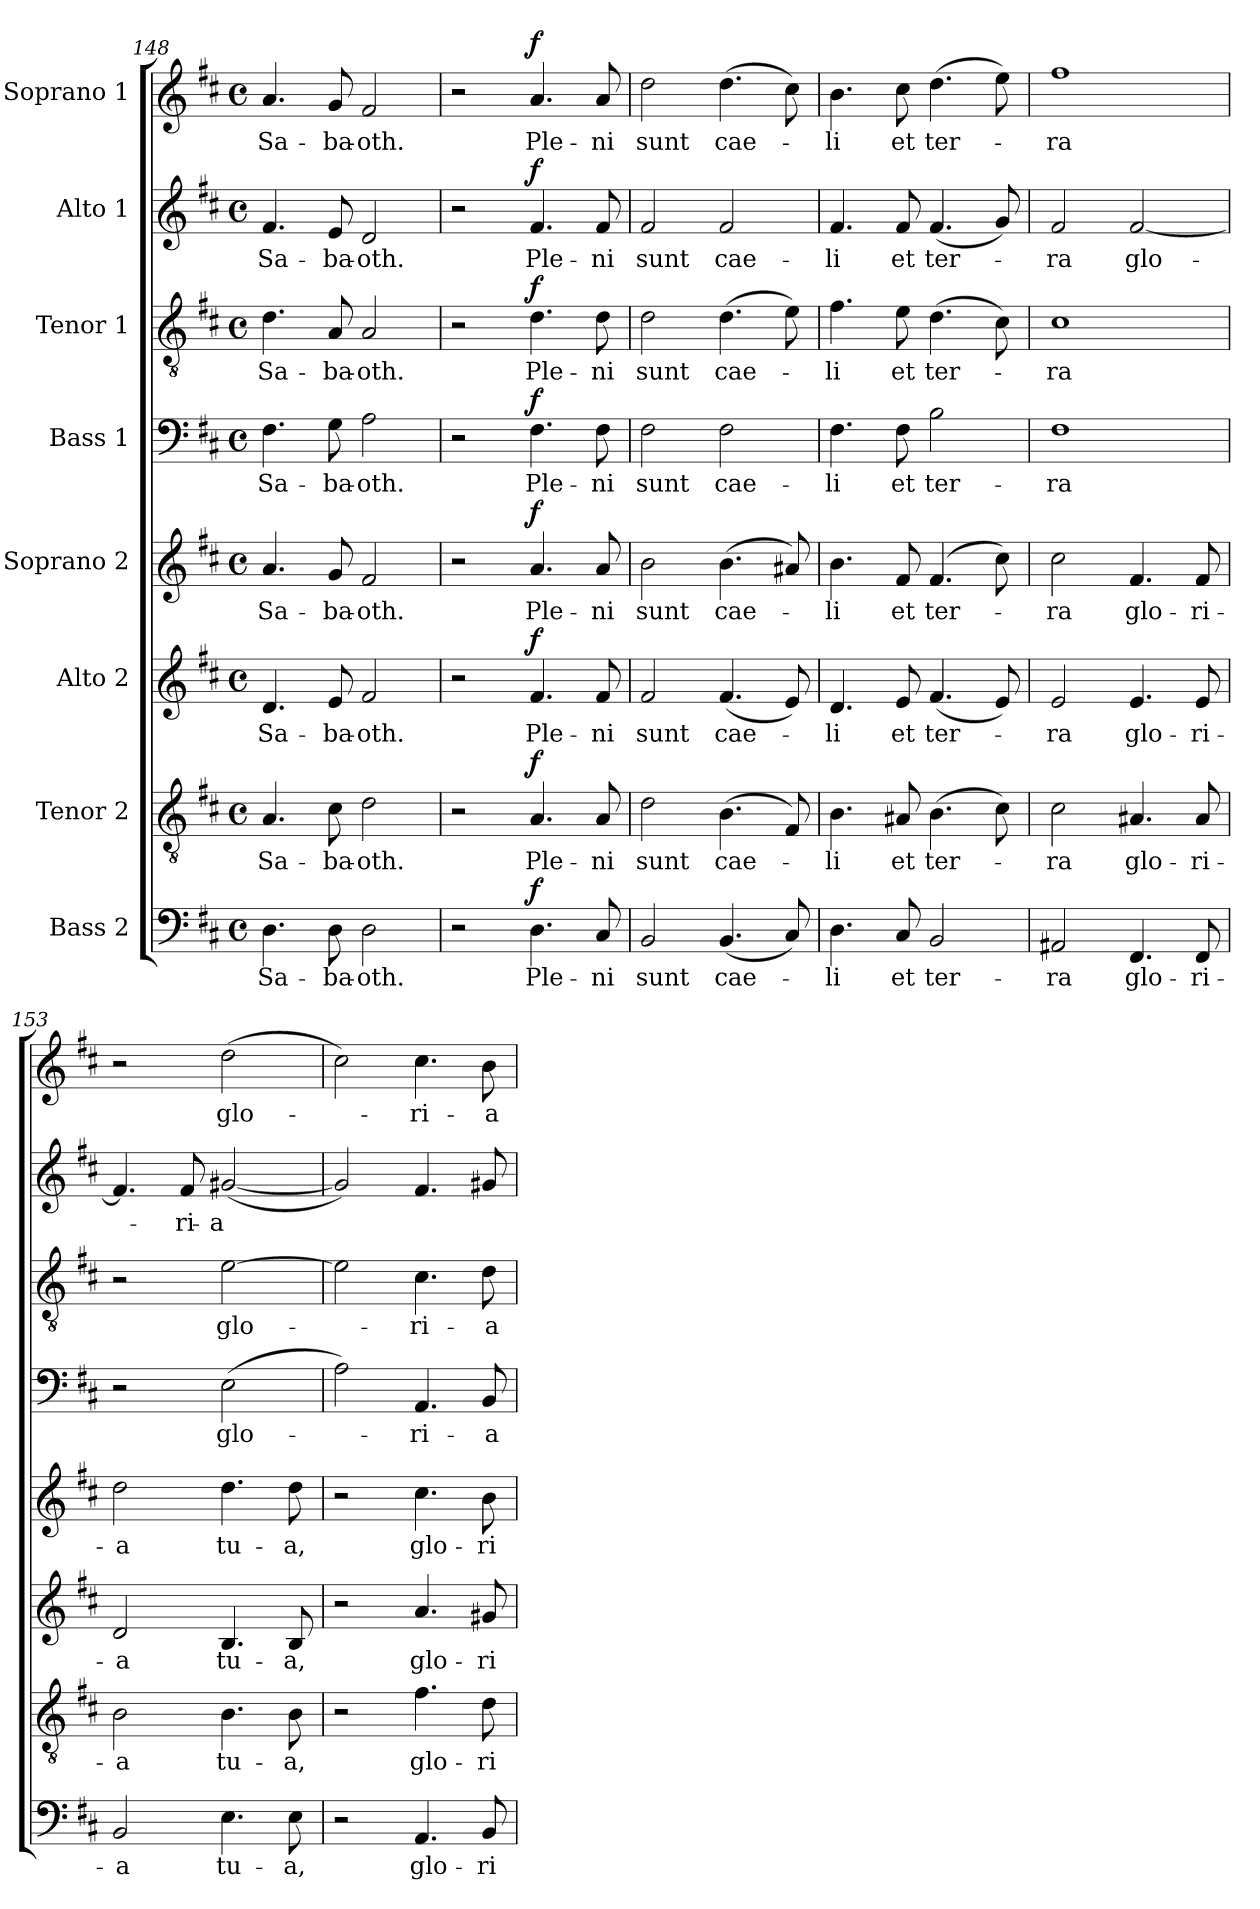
**kern	**text	**dynam	**kern	**text	**dynam	**kern	**text	**dynam	**kern	**text	**dynam	**kern	**text	**dynam	**kern	**text	**dynam	**kern	**text	**dynam	**kern	**text	**dynam
*part8	*part8	*part8	*part7	*part7	*part7	*part6	*part6	*part6	*part5	*part5	*part5	*part4	*part4	*part4	*part3	*part3	*part3	*part2	*part2	*part2	*part1	*part1	*part1
*staff8	*staff8	*staff8	*staff7	*staff7	*staff7	*staff6	*staff6	*staff6	*staff5	*staff5	*staff5	*staff4	*staff4	*staff4	*staff3	*staff3	*staff3	*staff2	*staff2	*staff2	*staff1	*staff1	*staff1
*I"Bass 2	*	*	*I"Tenor 2	*	*	*I"Alto 2	*	*	*I"Soprano 2	*	*	*I"Bass 1	*	*	*I"Tenor 1	*	*	*I"Alto 1	*	*	*I"Soprano 1	*	*
*clefF4	*	*	*clefGv2	*	*	*clefG2	*	*	*clefG2	*	*	*clefF4	*	*	*clefGv2	*	*	*clefG2	*	*	*clefG2	*	*
*k[f#c#]	*	*	*k[f#c#]	*	*	*k[f#c#]	*	*	*k[f#c#]	*	*	*k[f#c#]	*	*	*k[f#c#]	*	*	*k[f#c#]	*	*	*k[f#c#]	*	*
*D:	*	*	*D:	*	*	*D:	*	*	*D:	*	*	*D:	*	*	*D:	*	*	*D:	*	*	*D:	*	*
*M4/4	*	*	*M4/4	*	*	*M4/4	*	*	*M4/4	*	*	*M4/4	*	*	*M4/4	*	*	*M4/4	*	*	*M4/4	*	*
*met(c)	*	*	*met(c)	*	*	*met(c)	*	*	*met(c)	*	*	*met(c)	*	*	*met(c)	*	*	*met(c)	*	*	*met(c)	*	*
=148	=148	=148	=148	=148	=148	=148	=148	=148	=148	=148	=148	=148	=148	=148	=148	=148	=148	=148	=148	=148	=148	=148	=148
!	!LO:LY:b	!	!	!LO:LY:b	!	!	!LO:LY:b	!	!	!LO:LY:b	!	!	!LO:LY:b	!	!	!LO:LY:b	!	!	!LO:LY:b	!	!	!LO:LY:b	!
4.D\	Sa-	.	4.A/	Sa-	.	4.d/	Sa-	.	4.a/	Sa-	.	4.F#\	Sa-	.	4.d\	Sa-	.	4.f#/	Sa-	.	4.a/	Sa-	.
!	!LO:LY:b	!	!	!LO:LY:b	!	!	!LO:LY:b	!	!	!LO:LY:b	!	!	!LO:LY:b	!	!	!LO:LY:b	!	!	!LO:LY:b	!	!	!LO:LY:b	!
8D\	-ba-	.	8c#\	-ba-	.	8e/	-ba-	.	8g/	-ba-	.	8G\	-ba-	.	8A/	-ba-	.	8e/	-ba-	.	8g/	-ba-	.
!	!LO:LY:b	!	!	!LO:LY:b	!	!	!LO:LY:b	!	!	!LO:LY:b	!	!	!LO:LY:b	!	!	!LO:LY:b	!	!	!LO:LY:b	!	!	!LO:LY:b	!
2D\	-oth.	.	2d\	-oth.	.	2f#/	-oth.	.	2f#/	-oth.	.	2A\	-oth.	.	2A/	-oth.	.	2d/	-oth.	.	2f#/	-oth.	.
=149	=149	=149	=149	=149	=149	=149	=149	=149	=149	=149	=149	=149	=149	=149	=149	=149	=149	=149	=149	=149	=149	=149	=149
2r	.	.	2r	.	.	2r	.	.	2r	.	.	2r	.	.	2r	.	.	2r	.	.	2r	.	.
!	!LO:LY:b	!LO:DY:b	!	!LO:LY:b	!LO:DY:b	!	!LO:LY:b	!LO:DY:b	!	!LO:LY:b	!LO:DY:b	!	!LO:LY:b	!LO:DY:b	!	!LO:LY:b	!LO:DY:b	!	!LO:LY:b	!LO:DY:b	!	!LO:LY:b	!LO:DY:b
4.D\	Ple-	f	4.A/	Ple-	f	4.f#/	Ple-	f	4.a/	Ple-	f	4.F#\	Ple-	f	4.d\	Ple-	f	4.f#/	Ple-	f	4.a/	Ple-	f
!	!LO:LY:b	!	!	!LO:LY:b	!	!	!LO:LY:b	!	!	!LO:LY:b	!	!	!LO:LY:b	!	!	!LO:LY:b	!	!	!LO:LY:b	!	!	!LO:LY:b	!
8C#/	-ni	.	8A/	-ni	.	8f#/	-ni	.	8a/	-ni	.	8F#\	-ni	.	8d\	-ni	.	8f#/	-ni	.	8a/	-ni	.
=150	=150	=150	=150	=150	=150	=150	=150	=150	=150	=150	=150	=150	=150	=150	=150	=150	=150	=150	=150	=150	=150	=150	=150
!	!LO:LY:b	!	!	!LO:LY:b	!	!	!LO:LY:b	!	!	!LO:LY:b	!	!	!LO:LY:b	!	!	!LO:LY:b	!	!	!LO:LY:b	!	!	!LO:LY:b	!
2BB/	sunt	.	2d\	sunt	.	2f#/	sunt	.	2b\	sunt	.	2F#\	sunt	.	2d\	sunt	.	2f#/	sunt	.	2dd\	sunt	.
!	!LO:LY:b	!	!	!LO:LY:b	!	!	!LO:LY:b	!	!	!LO:LY:b	!	!	!LO:LY:b	!	!	!LO:LY:b	!	!	!LO:LY:b	!	!	!LO:LY:b	!
(<4.BB/	cae-	.	(>4.B\	cae-	.	(<4.f#/	cae-	.	(>4.b\	cae-	.	2F#\	cae-	.	(>4.d\	cae-	.	2f#/	cae-	.	(>4.dd\	cae-	.
8C#/)	.	.	8F#/)	.	.	8e/)	.	.	8a#X/)	.	.	.	.	.	8e\)	.	.	.	.	.	8cc#\)	.	.
!!LO:PB:g=z
=151	=151	=151	=151	=151	=151	=151	=151	=151	=151	=151	=151	=151	=151	=151	=151	=151	=151	=151	=151	=151	=151	=151	=151
!	!LO:LY:b	!	!	!LO:LY:b	!	!	!LO:LY:b	!	!	!LO:LY:b	!	!	!LO:LY:b	!	!	!LO:LY:b	!	!	!LO:LY:b	!	!	!LO:LY:b	!
4.D\	-li	.	4.B\	-li	.	4.d/	-li	.	4.b\	-li	.	4.F#\	-li	.	4.f#\	-li	.	4.f#/	-li	.	4.b\	-li	.
!	!LO:LY:b	!	!	!LO:LY:b	!	!	!LO:LY:b	!	!	!LO:LY:b	!	!	!LO:LY:b	!	!	!LO:LY:b	!	!	!LO:LY:b	!	!	!LO:LY:b	!
8C#/	et	.	8A#X/	et	.	8e/	et	.	8f#/	et	.	8F#\	et	.	8e\	et	.	8f#/	et	.	8cc#\	et	.
!	!LO:LY:b	!	!	!LO:LY:b	!	!	!LO:LY:b	!	!	!LO:LY:b	!	!	!LO:LY:b	!	!	!LO:LY:b	!	!	!LO:LY:b	!	!	!LO:LY:b	!
2BB/	ter-	.	(>4.B\	ter-	.	(<4.f#/	ter-	.	(>4.f#/	ter-	.	2B\	ter-	.	(>4.d\	ter-	.	(<4.f#/	ter-	.	(>4.dd\	ter-	.
.	.	.	8c#\)	.	.	8e/)	.	.	8cc#\)	.	.	.	.	.	8c#\)	.	.	8g/)	.	.	8ee\)	.	.
=152	=152	=152	=152	=152	=152	=152	=152	=152	=152	=152	=152	=152	=152	=152	=152	=152	=152	=152	=152	=152	=152	=152	=152
!	!LO:LY:b	!	!	!LO:LY:b	!	!	!LO:LY:b	!	!	!LO:LY:b	!	!	!LO:LY:b	!	!	!LO:LY:b	!	!	!LO:LY:b	!	!	!LO:LY:b	!
2AA#X/	-ra	.	2c#\	-ra	.	2e/	-ra	.	2cc#\	-ra	.	1F#	-ra	.	1c#	-ra	.	2f#/	-ra	.	1ff#	-ra	.
!	!LO:LY:b	!	!	!LO:LY:b	!	!	!LO:LY:b	!	!	!LO:LY:b	!	!	!	!	!	!	!	!	!LO:LY:b	!	!	!	!
4.FF#/	glo-	.	4.A#X/	glo-	.	4.e/	glo-	.	4.f#/	glo-	.	.	.	.	.	.	.	[2f#/	glo-	.	.	.	.
!	!LO:LY:b	!	!	!LO:LY:b	!	!	!LO:LY:b	!	!	!LO:LY:b	!	!	!	!	!	!	!	!	!	!	!	!	!
8FF#/	-ri-	.	8A#/	-ri-	.	8e/	-ri-	.	8f#/	-ri-	.	.	.	.	.	.	.	.	.	.	.	.	.
=153	=153	=153	=153	=153	=153	=153	=153	=153	=153	=153	=153	=153	=153	=153	=153	=153	=153	=153	=153	=153	=153	=153	=153
!	!LO:LY:b	!	!	!LO:LY:b	!	!	!LO:LY:b	!	!	!LO:LY:b	!	!	!	!	!	!	!	!	!	!	!	!	!
2BB/	-a	.	2B\	-a	.	2d/	-a	.	2dd\	-a	.	2r	.	.	2r	.	.	4.f#/]	.	.	2r	.	.
!	!	!	!	!	!	!	!	!	!	!	!	!	!	!	!	!	!	!	!LO:LY:b	!	!	!	!
.	.	.	.	.	.	.	.	.	.	.	.	.	.	.	.	.	.	8f#/	-ri-	.	.	.	.
!	!LO:LY:b	!	!	!LO:LY:b	!	!	!LO:LY:b	!	!	!LO:LY:b	!	!	!LO:LY:b	!	!	!LO:LY:b	!	!	!LO:LY:b	!	!	!LO:LY:b	!
4.E\	tu-	.	4.B\	tu-	.	4.B/	tu-	.	4.dd\	tu-	.	(>2E\	glo-	.	[2e\	glo-	.	(>[2g#X/	-a	.	(>2dd\	glo-	.
!	!LO:LY:b	!	!	!LO:LY:b	!	!	!LO:LY:b	!	!	!LO:LY:b	!	!	!	!	!	!	!	!	!	!	!	!	!
8E\	-a,	.	8B\	-a,	.	8B/	-a,	.	8dd\	-a,	.	.	.	.	.	.	.	.	.	.	.	.	.
=154	=154	=154	=154	=154	=154	=154	=154	=154	=154	=154	=154	=154	=154	=154	=154	=154	=154	=154	=154	=154	=154	=154	=154
2r	.	.	2r	.	.	2r	.	.	2r	.	.	2A\)	.	.	2e\]	.	.	2g#/])	.	.	2cc#\)	.	.
!	!LO:LY:b	!	!	!LO:LY:b	!	!	!LO:LY:b	!	!	!LO:LY:b	!	!	!LO:LY:b	!	!	!LO:LY:b	!	!	!	!	!	!LO:LY:b	!
4.AA/	glo-	.	4.f#\	glo-	.	4.a/	glo-	.	4.cc#\	glo-	.	4.AA/	-ri-	.	4.c#\	-ri-	.	4.f#/	.	.	4.cc#\	-ri-	.
!	!LO:LY:b	!	!	!LO:LY:b	!	!	!LO:LY:b	!	!	!LO:LY:b	!	!	!LO:LY:b	!	!	!LO:LY:b	!	!	!	!	!	!LO:LY:b	!
8BB/	-ri-	.	8d\	-ri-	.	8g#X/	-ri-	.	8b\	-ri-	.	8BB/	-a	.	8d\	-a	.	8g#X/	.	.	8b\	-a	.
=	=	=	=	=	=	=	=	=	=	=	=	=	=	=	=	=	=	=	=	=	=	=	=
*-	*-	*-	*-	*-	*-	*-	*-	*-	*-	*-	*-	*-	*-	*-	*-	*-	*-	*-	*-	*-	*-	*-	*-
